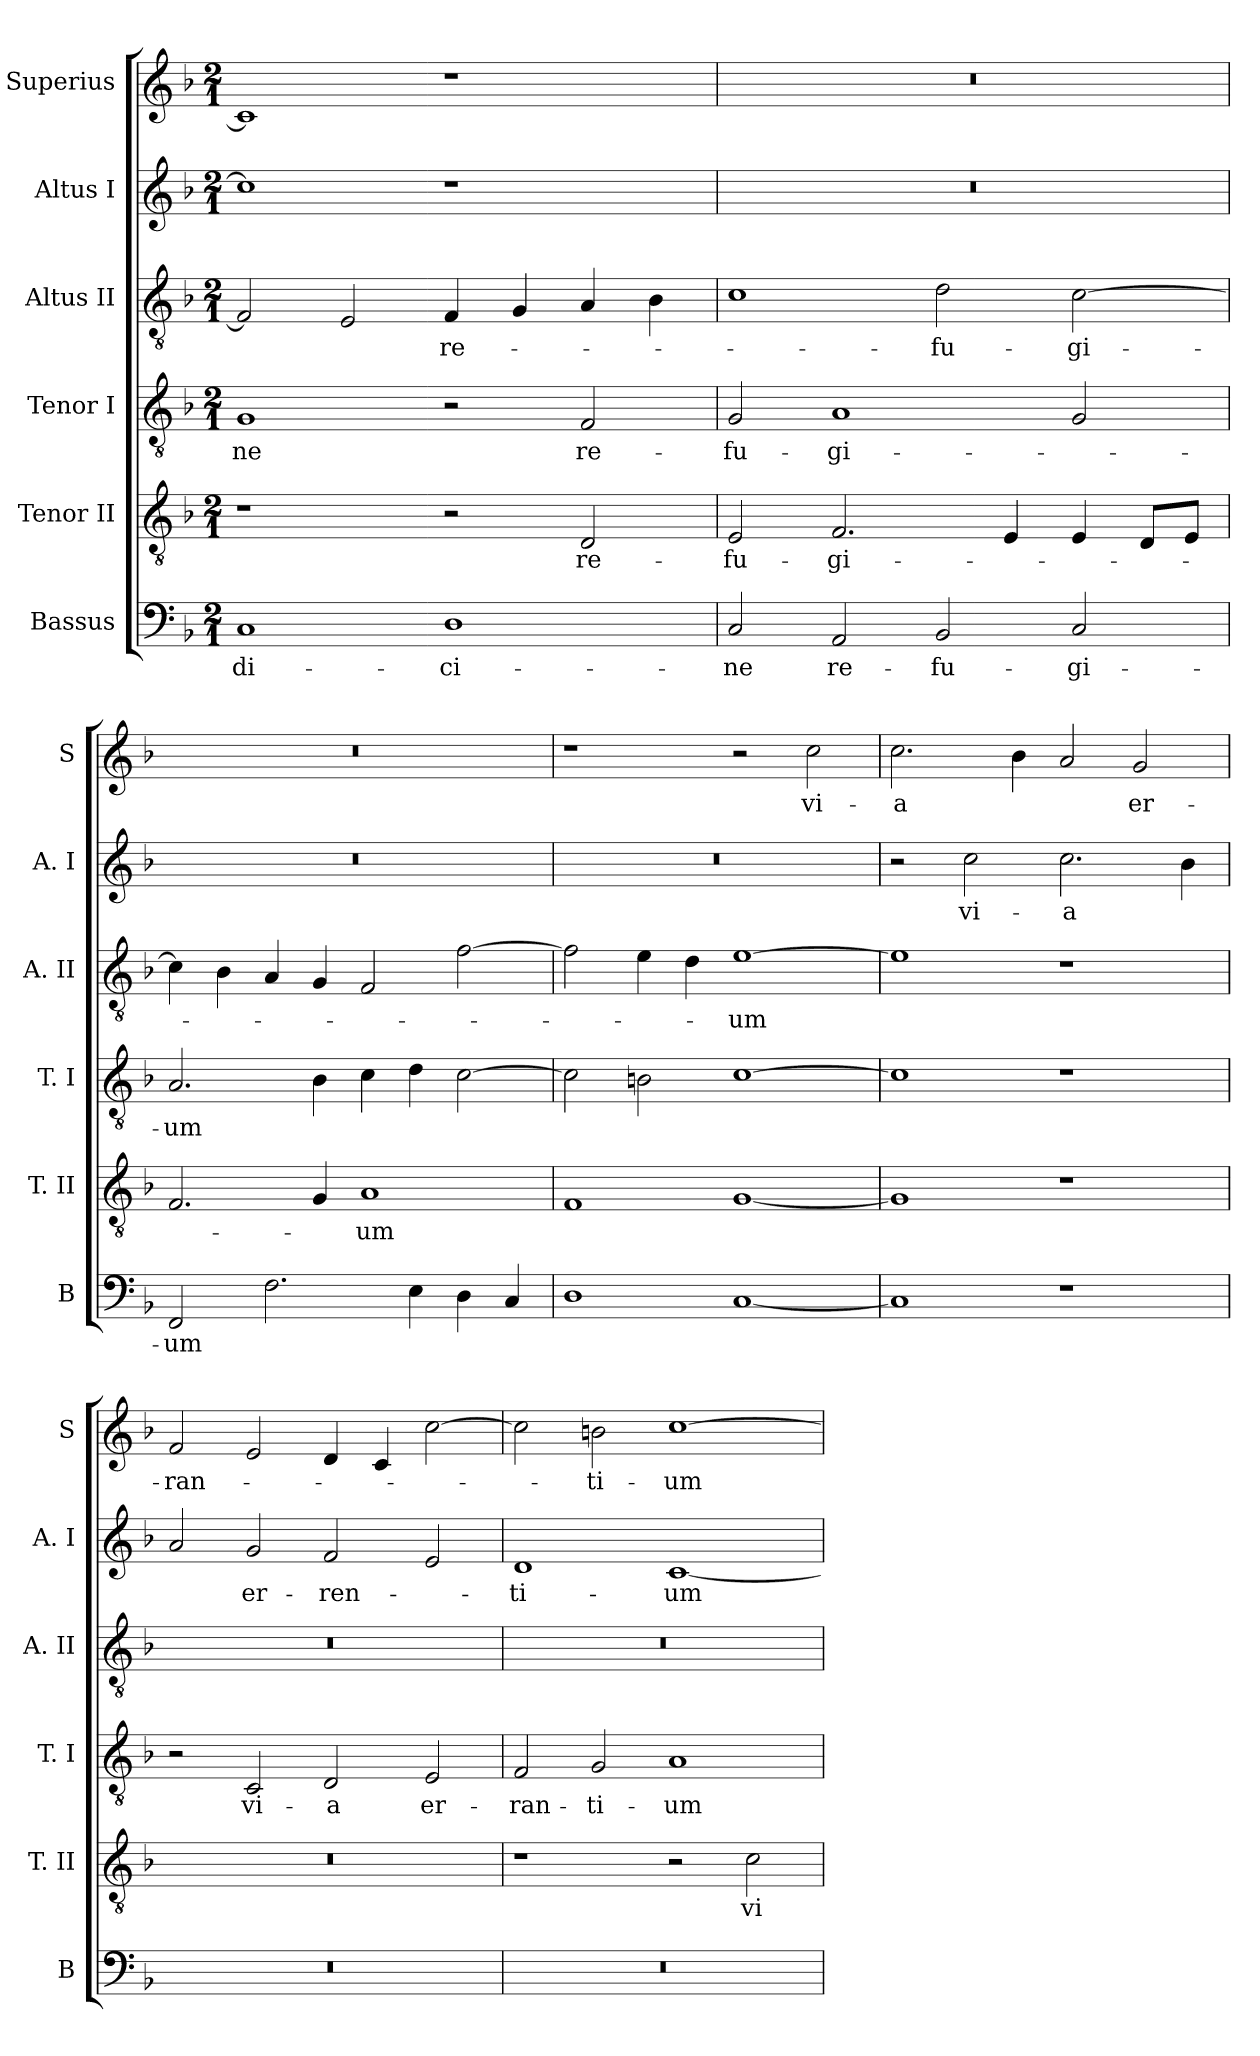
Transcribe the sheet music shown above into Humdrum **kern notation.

**kern	**text	**kern	**text	**kern	**text	**kern	**text	**kern	**text	**kern	**text
*part6	*part6	*part5	*part5	*part4	*part4	*part3	*part3	*part2	*part2	*part1	*part1
*staff6	*staff6	*staff5	*staff5	*staff4	*staff4	*staff3	*staff3	*staff2	*staff2	*staff1	*staff1
*I"Bassus	*	*I"Tenor II	*	*I"Tenor I	*	*I"Altus II	*	*I"Altus I	*	*I"Superius	*
*I'B	*	*I'T. II	*	*I'T. I	*	*I'A. II	*	*I'A. I	*	*I'S	*
*clefF4	*	*clefGv2	*	*clefGv2	*	*clefGv2	*	*clefG2	*	*clefG2	*
*k[b-]	*	*k[b-]	*	*k[b-]	*	*k[b-]	*	*k[b-]	*	*k[b-]	*
*F:	*	*F:	*	*F:	*	*F:	*	*F:	*	*F:	*
*M2/1	*	*M2/1	*	*M2/1	*	*M2/1	*	*M2/1	*	*M2/1	*
=	=	=	=	=	=	=	=	=	=	=	=
1C	di-	1r	.	1G	ne	2F]	.	1cc]	.	1c]	.
.	.	.	.	.	.	2E	.	.	.	.	.
1D	ci-	2r	.	2r	.	4F	re-	1r	.	1r	.
.	.	.	.	.	.	4G	.	.	.	.	.
.	.	2D	re-	2F	re-	4A	.	.	.	.	.
.	.	.	.	.	.	4B-	.	.	.	.	.
=	=	=	=	=	=	=	=	=	=	=	=
2C	ne	2E	fu-	2G	fu-	1c	.	0r	.	0r	.
2AA	re-	2.F	gi-	1A	gi-	.	.	.	.	.	.
2BB-	fu-	.	.	.	.	2d	fu-	.	.	.	.
.	.	4E	.	.	.	.	.	.	.	.	.
2C	gi-	4E	.	2G	.	[2c	gi-	.	.	.	.
.	.	8DL	.	.	.	.	.	.	.	.	.
.	.	8EJ	.	.	.	.	.	.	.	.	.
=	=	=	=	=	=	=	=	=	=	=	=
2FF	um	2.F	.	2.A	um	4c]	.	0r	.	0r	.
.	.	.	.	.	.	4B-	.	.	.	.	.
2.F	.	.	.	.	.	4A	.	.	.	.	.
.	.	4G	.	4B-	.	4G	.	.	.	.	.
.	.	1A	um	4c	.	2F	.	.	.	.	.
4E	.	.	.	4d	.	.	.	.	.	.	.
4D	.	.	.	[2c	.	[2f	.	.	.	.	.
4C	.	.	.	.	.	.	.	.	.	.	.
=	=	=	=	=	=	=	=	=	=	=	=
1D	.	1F	.	2c]	.	2f]	.	0r	.	1r	.
.	.	.	.	2Bn	.	4e	.	.	.	.	.
.	.	.	.	.	.	4d	.	.	.	.	.
[1C	.	[1G	.	[1c	.	[1e	um	.	.	2r	.
.	.	.	.	.	.	.	.	.	.	2cc	vi-
=	=	=	=	=	=	=	=	=	=	=	=
1C]	.	1G]	.	1c]	.	1e]	.	2r	.	2.cc	a
.	.	.	.	.	.	.	.	2cc	vi-	.	.
.	.	.	.	.	.	.	.	.	.	4b-	.
1r	.	1r	.	1r	.	1r	.	2.cc	a	2a	.
.	.	.	.	.	.	.	.	.	.	2g	er-
.	.	.	.	.	.	.	.	4b-	.	.	.
=	=	=	=	=	=	=	=	=	=	=	=
0r	.	0r	.	2r	.	0r	.	2a	.	2f	ran-
.	.	.	.	2C	vi-	.	.	2g	er-	2e	.
.	.	.	.	2D	a	.	.	2f	ren-	4d	.
.	.	.	.	.	.	.	.	.	.	4c	.
.	.	.	.	2E	er-	.	.	2e	.	[2cc	.
=	=	=	=	=	=	=	=	=	=	=	=
0r	.	1r	.	2F	ran-	0r	.	1d	ti-	2cc]	.
.	.	.	.	2G	ti-	.	.	.	.	2bn	ti-
.	.	2r	.	1A	um	.	.	[1c	um	[1cc	um
.	.	2c	vi-	.	.	.	.	.	.	.	.
=	=	=	=	=	=	=	=	=	=	=	=
*-	*-	*-	*-	*-	*-	*-	*-	*-	*-	*-	*-
